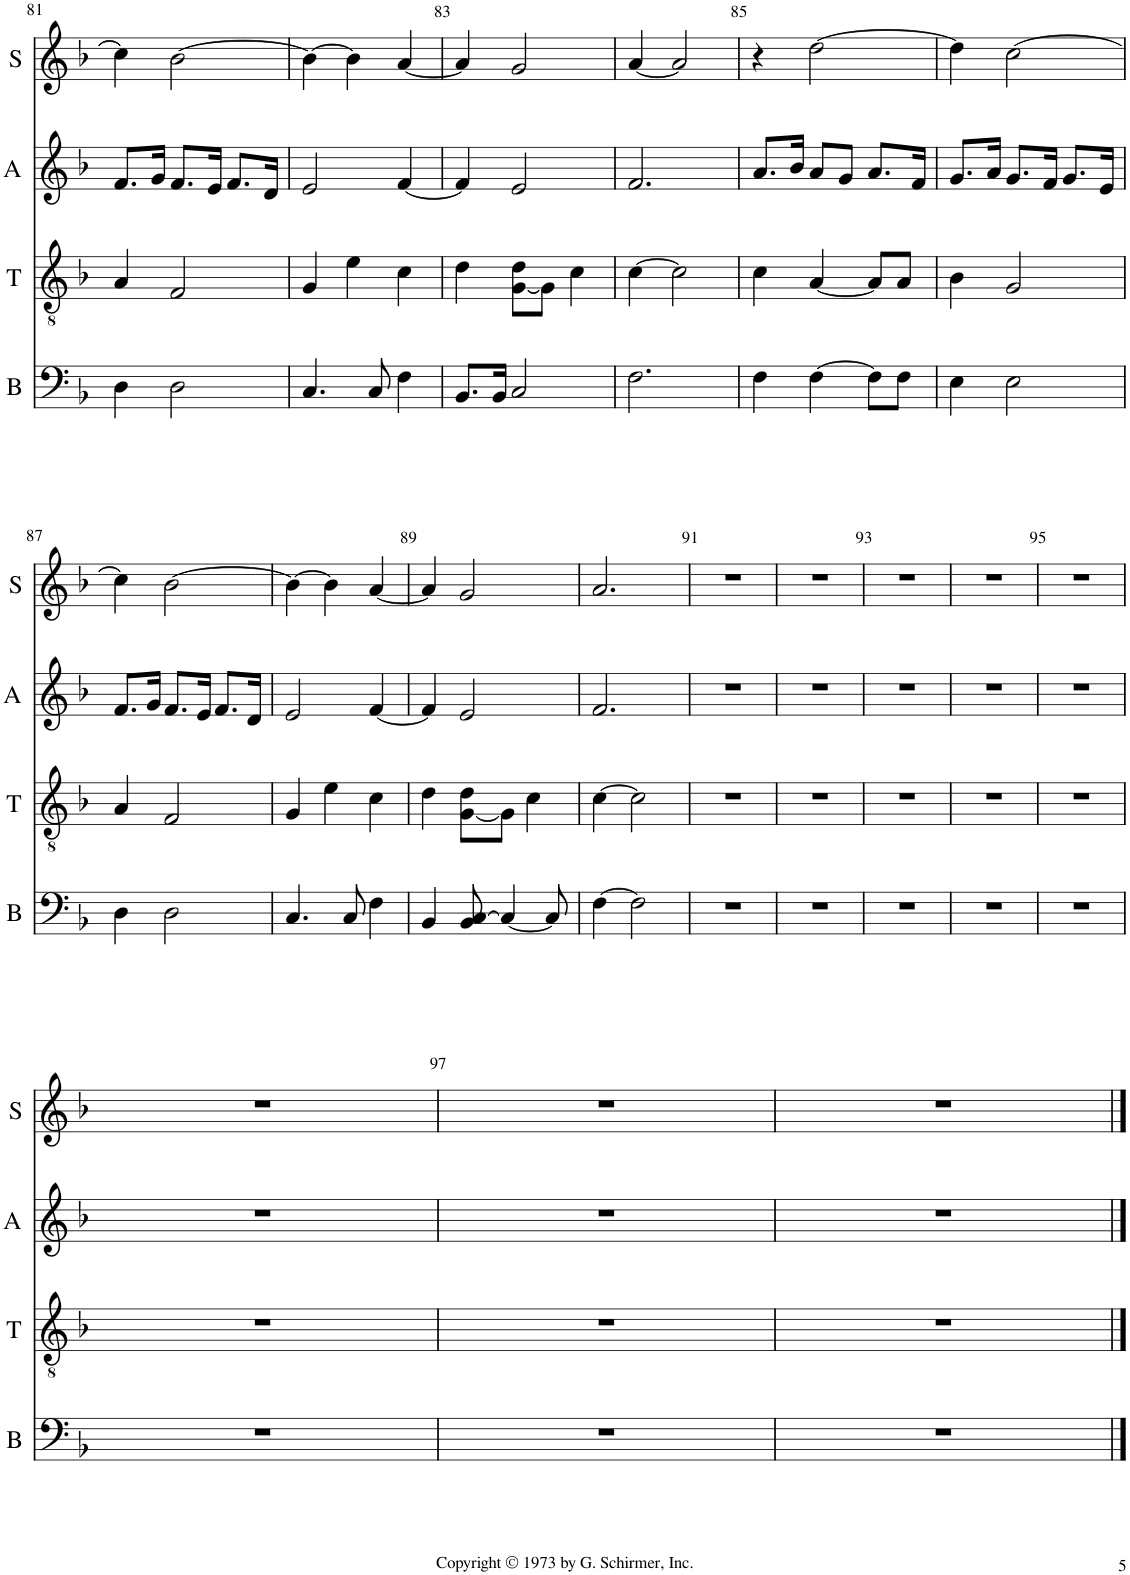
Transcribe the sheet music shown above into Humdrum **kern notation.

**kern	**kern	**kern	**kern
*part4	*part3	*part2	*part1
*staff4	*staff3	*staff2	*staff1
*I"Bass	*I"Tenor	*I"Alto	*I"Soprano
*I'B	*I'T	*I'A	*I'S
!!LO:PB:g=z
*clefF4	*clefGv2	*clefG2	*clefG2
*k[b-]	*k[b-]	*k[b-]	*k[b-]
*M3/4	*M3/4	*M3/4	*M3/4
=81	=81	=81	=81
4D\	4A/	8.f/L	4cc\]
.	.	16g/Jk	.
2D\	2F/	8.f/L	[2b-\
.	.	16e/Jk	.
.	.	8.f/L	.
.	.	16d/Jk	.
=82	=82	=82	=82
4.C/	4G/	2e/	4b-\_
.	4e\	.	4b-\]
8C/	.	.	.
4F\	4c\	[4f/	[4a/
=83	=83	=83	=83
8.BB-/L	4d\	4f/]	4a/]
16BB-/Jk	.	.	.
2C/	[8G\ 8d\L	2e/	2g/
.	8G\J]	.	.
.	4c\	.	.
=84	=84	=84	=84
2.F\	[4c\	2.f/	[4a/
.	2c\]	.	2a/]
=85	=85	=85	=85
4F\	4c\	8.a/L	4r
.	.	16b-/Jk	.
[4F\	[4A/	8a/L	[2dd\
.	.	8g/J	.
8F\L]	8A/L]	8.a/L	.
8F\J	8A/J	.	.
.	.	16f/Jk	.
=86	=86	=86	=86
4E\	4B-\	8.g/L	4dd\]
.	.	16a/Jk	.
2E\	2G/	8.g/L	[2cc\
.	.	16f/Jk	.
.	.	8.g/L	.
.	.	16e/Jk	.
!!LO:LB:g=z
=87	=87	=87	=87
4D\	4A/	8.f/L	4cc\]
.	.	16g/Jk	.
2D\	2F/	8.f/L	[2b-\
.	.	16e/Jk	.
.	.	8.f/L	.
.	.	16d/Jk	.
=88	=88	=88	=88
4.C/	4G/	2e/	4b-\_
.	4e\	.	4b-\]
8C/	.	.	.
4F\	4c\	[4f/	[4a/
=89	=89	=89	=89
4BB-/	4d\	4f/]	4a/]
8BB-/ [8C/	[8G\ 8d\L	2e/	2g/
4C/_	8G\J]	.	.
.	4c\	.	.
8C/]	.	.	.
=90	=90	=90	=90
[4F\	[4c\	2.f/	2.a/
2F\]	2c\]	.	.
=91	=91	=91	=91
2.r	2.r	2.r	2.r
=92	=92	=92	=92
2.r	2.r	2.r	2.r
=93	=93	=93	=93
2.r	2.r	2.r	2.r
=94	=94	=94	=94
2.r	2.r	2.r	2.r
=95	=95	=95	=95
2.r	2.r	2.r	2.r
!!LO:LB:g=z
=96	=96	=96	=96
2.r	2.r	2.r	2.r
=97	=97	=97	=97
2.r	2.r	2.r	2.r
=98	=98	=98	=98
2.r	2.r	2.r	2.r
==	==	==	==
*-	*-	*-	*-
